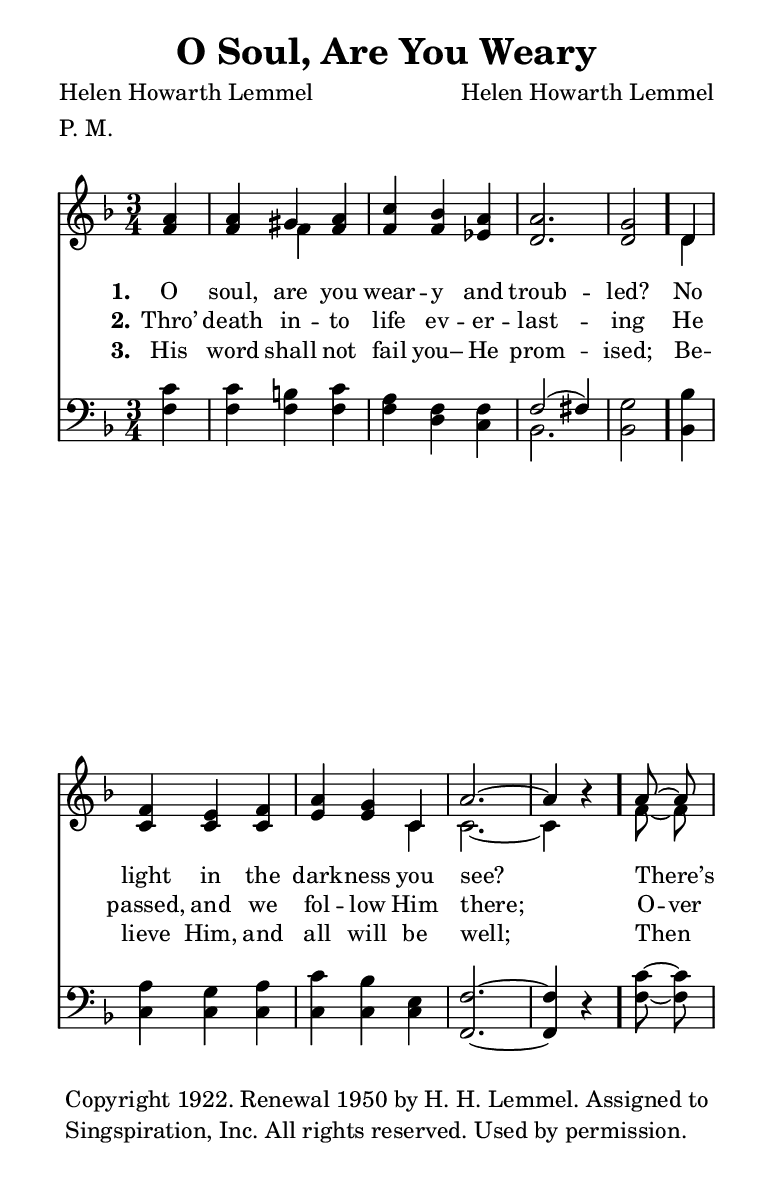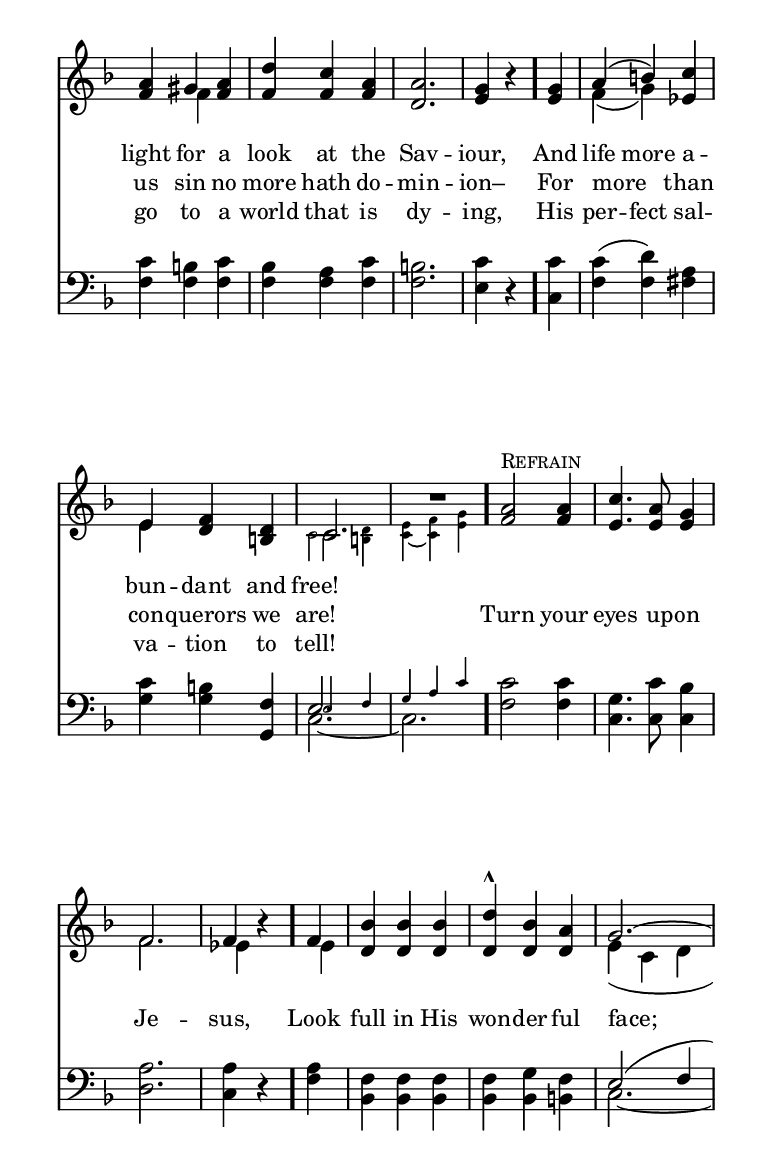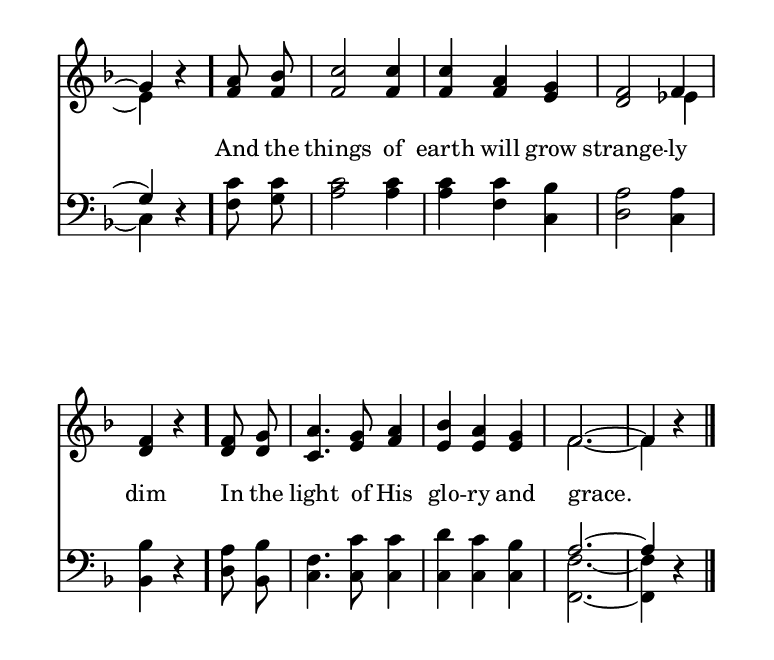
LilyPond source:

\include "common/global.ily"
\paper {
  \include "common/paper.ily"
  system-count = #(cond (is-eogsized 5) (#t #f))
}

\header{
  %gospel
  hymnnumber = "375"
  title = "O Soul, Are You Weary"
  tunename = ""
  meter = "P. M."
  poet = "Helen Howarth Lemmel"
  composer = "Helen Howarth Lemmel"
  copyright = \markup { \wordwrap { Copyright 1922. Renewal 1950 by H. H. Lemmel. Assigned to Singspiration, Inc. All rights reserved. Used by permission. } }
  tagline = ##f
}

global = {
  \include "common/overrides.ily"
  \override Staff.TimeSignature.style = #'numbered
  \time 3/4
  \override Score.MetronomeMark.transparent = ##t % hide all fermata changes too
  \tempo 4=110
  \key f \major
  \partial 4
  \autoBeamOff
}

patternSopranoVerse = {
  a4 | a gis a | c bes a | a2. | g2
  d4 | f e f | a g c, | a'2. ~ | a4 r
  a8 ~ a | a4 gis a | d c a | a2. | g4 r
  g4 | a( b) c | e, f d | c2. | R1*3/4 |
}

patternSopranoRefrainA = {
  a'2 a4 | c4. a8 g4 | f2. | f4 r
  f4 | bes bes bes | d bes a | g2. ~ | g4 r
}
patternSopranoRefrainB = {
  a8 bes | c2 c4 | c a g | f2 f4 | f4 r
  f8 g | a4. g8 a4 | bes4 a g | f2. ~ | f4 r
}

notesSoprano = {
\global
\relative c'' {

  a4 | a gis a | c bes a | a2. | g2
  d4 | f e f | a g c, | a'2. ~ | \noBreak a4 r
  a8 ~ a | a4 gis a | d c a | a2. | g4 r
  g4 | a( b) c | e, f d | c2. | \noBreak R1*3/4 |

  a'2^\markup { \small \caps "Refrain" } a4 | c4. a8 g4 | f2. | f4 r
  f4 | bes bes bes | d^^ bes a | g2. ~ | g4 r
  a8 bes | c2 c4 | c a g | f2 f4 | f4 r
  f8 g | a4. g8 a4 | bes4 a g | f2. ~ | f4 r

  \bar "|."

}
}

notesLeftHand = {
\global
\relative c' {

  \override NoteHead.font-size = #-4
  \repeat unfold 43 { \skip 4 }
  c2 <b d>4 | << { c4 _~ c e } { e f g } >>
}
}

notesAlto = {
\global
\relative e' {

  \changePitch \patternSopranoVerse {
    f | f f f | f f ees | d | d
    d | c c c | e e c | c ~ | c
    f f | f f f | f f f | d | e
    e | f( g) ees | e d b | c
  } | R1*3/4

  \changePitch \patternSopranoRefrainA {
    f f | e e e | f ees
    ees | d d d | d d d
  } | e4( c4 d4 | e4) r4
  \changePitch \patternSopranoRefrainB {
    f f | f f | f f e | d ees | d
    d d | c e f | e e e | f | f
  } r4

}
}

notesTenor = {
\global
\relative a {

  c4 | c b c | a f f | f2( fis4) | g2
  bes4 | a g a | c bes e, | f2. ~ | f4 r
  c'8 ~ c | c4 b c | bes a c | b2. | c4 r
  c4 | c4( d) a | c b f | e2. | s2.

  \changePitch \patternSopranoRefrainA {
    c' c | g c bes | a | a
    a | f f f | f g f |
  } e2( f4 | g4) r4
  \changePitch \patternSopranoRefrainB {
    c c | c c | c c bes | a a | bes
    a bes | f c' c | d c bes | a | a
  } r4
}
}

notesBass = {
\global
\relative f {

  \changePitch \patternSopranoVerse {
    f | f f f | f d c | bes | bes
    bes | c c c | c c c | f, | f
    f' f | f f f | f f f | f | e
    c | f f fis | g g g, |
  } c2. ~ | c

  \changePitch \patternSopranoRefrainA {
    f f | c c c | d c
    f | bes, bes bes | bes bes b | c | c
  } r4
  \changePitch \patternSopranoRefrainB {
    f g | a a | a f c | d c | bes
    d bes | c c c | c c c | <f f,> <f f,>
  } r4

}
}

notesRightHand = {
\global
\relative f {

  \override NoteHead.font-size = #-4
  \repeat unfold 43 { \skip 4 }
  e2 f4 | g4 a c

}
}

Refrain = \lyricmode {

Turn your eyes up -- on Je -- sus, \bar "."
Look full in His won -- der -- ful face; \bar "."
And the things of earth will grow strange -- ly dim \bar "."
In the light of His glo -- ry and grace. \bar "."

}

wordsA = \lyricmode {
\set stanza = "1."

O soul, are you wear -- y and troub -- led? \bar "." % original has "wea -- ry"
No light in the dark -- ness you see? \bar "."
There’s light for a look at the Sav -- iour, \bar "."
And { \mon } life more { \moff } a -- bun -- dant and free! \bar "."

}

wordsB = \lyricmode {
\set stanza = "2."

Thro’ death in -- to life ev -- er -- last -- ing
He passed, and we fol -- low Him there;
{ \mon } O -- ver { \moff } us sin no more hath do -- min -- ion–
For more than con -- querors we are!

\Refrain

}

wordsC = \lyricmode {
\set stanza = "3."

His word shall not fail you– He prom -- ised;
Be -- lieve Him, and all will be well;
Then go to a world that is dy -- ing,
His { \mon } per -- fect { \moff } sal -- va -- tion to tell!

}

\score {
  \context ChoirStaff <<
    \context Staff = upper <<
      \set Staff.autoBeaming = ##f
      \set ChoirStaff.systemStartDelimiter = #'SystemStartBar
      \set ChoirStaff.printPartCombineTexts = ##f
      \partcombine #'(2 . 9) \notesSoprano \notesAlto
      \context NullVoice = sopranos { \voiceOne << \notesSoprano >> }
      \context NullVoice = altos { \voiceTwo << \notesAlto >> }
      \context Voice = righthand { \voiceFour << \notesLeftHand >> }
      \context Lyrics = one   \lyricsto sopranos \wordsA
      \context Lyrics = two   \lyricsto sopranos \wordsB
      \context Lyrics = three \lyricsto sopranos \wordsC
    >>
    \context Staff = men <<
      \set Staff.autoBeaming = ##f
      \clef bass
      \set ChoirStaff.printPartCombineTexts = ##f
      \partcombine #'(2 . 9) \notesTenor \notesBass
      \context NullVoice = tenors { \voiceOne << \notesTenor >> }
      \context NullVoice = basses { \voiceTwo << \notesBass >> }
      \context Voice = lefthand { \voiceThree << \notesRightHand >> }
    >>
  >>
  \layout {
    \include "common/layout.ily"
  }
  \midi{
    \include "common/midi.ily"
  }
}

\version "2.19.49"  % necessary for upgrading to future LilyPond versions.

% vi:set et ts=2 sw=2 ai nocindent syntax=lilypond:
